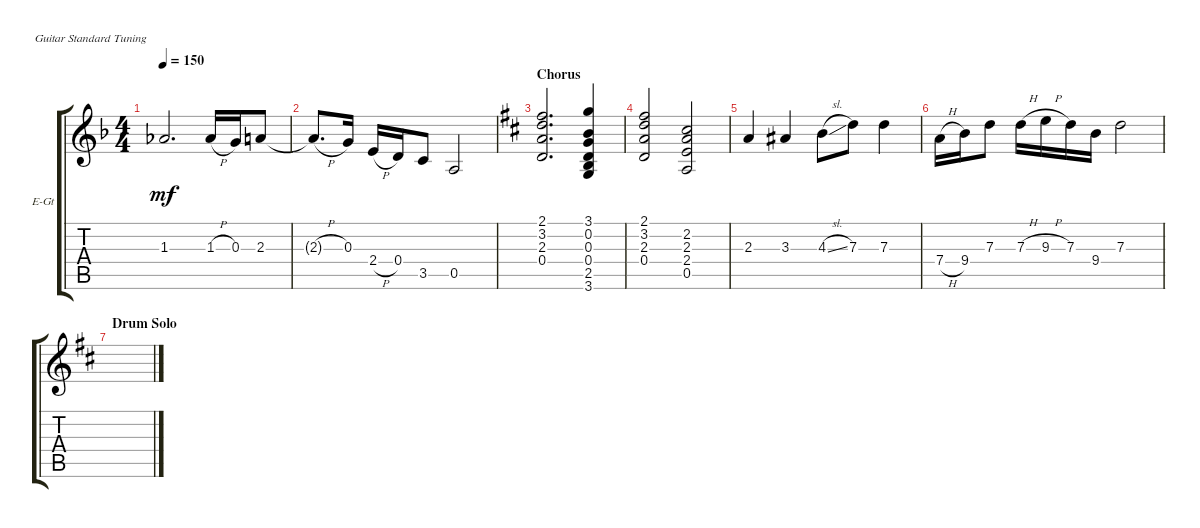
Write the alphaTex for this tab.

\defaultSystemsLayout 4
\bracketExtendMode groupsimilarinstruments
\firstSystemTrackNameOrientation horizontal
\otherSystemsTrackNameOrientation horizontal
\track ("Electric Guitar" "E-Gt") {instrument distortionguitar}
\staff {score tabs}
\tuning (E4 B3 G3 D3 A2 E2)
\ts (4 4)
\tempo 150
\clef g2
\ks f
1.3.2{d dy mf} 1.3{h}.16 0.3.16 2.3.8 |
2.3{h t}.8{d} 0.3.16 2.4{h}.16 0.4.16 3.5.8 0.5.2 |
\section ("" "Chorus")
\ks d
(2.1 3.2 2.3 0.4).2{d} (3.6 2.5 0.4 0.3 0.2 3.1).4 |
(2.1 3.2 2.3 0.4).2 (0.5 2.3 2.4 2.2).2 |
2.3.4 3.3.4 4.3{sl}.8 7.3.8 7.3.4 |
7.4{h}.16 9.4.16 7.3.8 7.3{h}.16 9.3{h}.16 7.3.16 9.4.16 7.3.2 |
\section ("" "Drum Solo")
